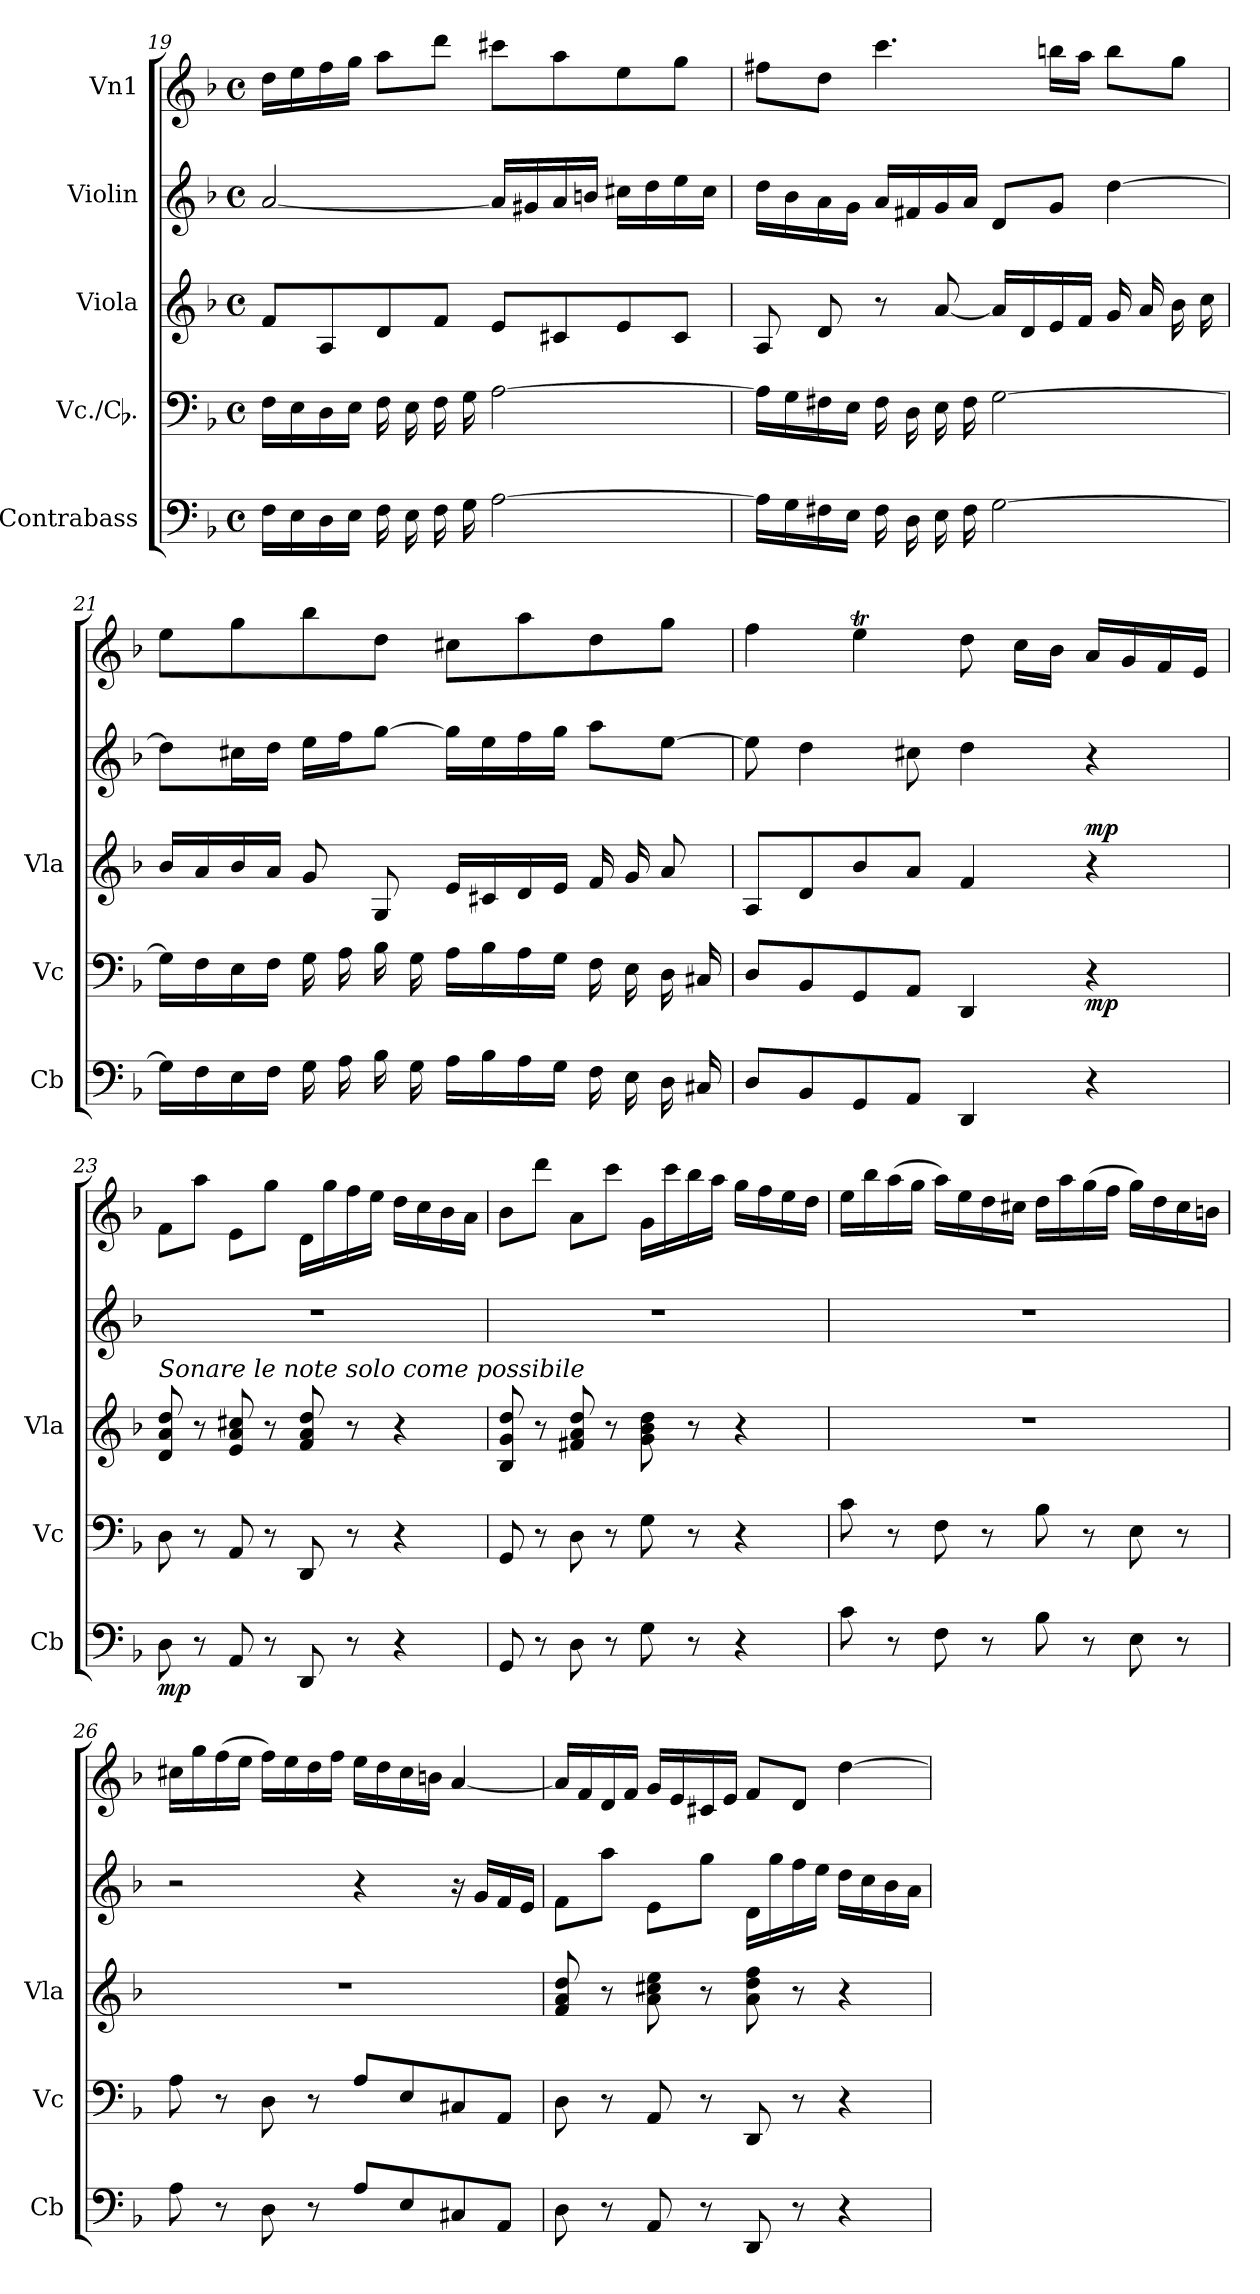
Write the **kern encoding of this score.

**kern	**dynam	**kern	**dynam	**kern	**dynam	**kern	**kern
*part5	*part5	*part4	*part4	*part3	*part3	*part2	*part1
*staff5	*staff5	*staff4	*staff4	*staff3	*staff3	*staff2	*staff1
*I"Contrabass	*	*I"Vc./Cb.	*	*I"Viola	*	*I"Violin	*I"Vn1
*I'Cb	*	*I'Vc	*	*I'Vla	*	*	*
*clefF4	*	*clefF4	*	*clefG2	*	*clefG2	*clefG2
*ITrd7c12	*	*	*	*	*	*	*
*k[b-]	*	*k[b-]	*	*k[b-]	*	*k[b-]	*k[b-]
*M4/4	*	*M4/4	*	*M4/4	*	*M4/4	*M4/4
*met(c)	*	*met(c)	*	*met(c)	*	*met(c)	*met(c)
=19	=19	=19	=19	=19	=19	=19	=19
16FF\LL	.	16F\LL	.	8f/L	.	[2a/	16dd\LL
16EE\	.	16E\	.	.	.	.	16ee\
16DD\	.	16D\	.	8A/	.	.	16ff\
16EE\JJ	.	16E\JJ	.	.	.	.	16gg\JJ
16FF\	.	16F\	.	8d/	.	.	8aa\L
16EE\	.	16E\	.	.	.	.	.
16FF\	.	16F\	.	8f/J	.	.	8ddd\J
16GG\	.	16G\	.	.	.	.	.
[2AA\	.	[2A\	.	8e/L	.	16a/LL]	8ccc#X\L
.	.	.	.	.	.	16g#X/	.
.	.	.	.	8c#X/	.	16a/	8aa\
.	.	.	.	.	.	16bn/JJ	.
.	.	.	.	8e/	.	16cc#X\LL	8ee\
.	.	.	.	.	.	16dd\	.
.	.	.	.	8c#/J	.	16ee\	8gg\J
.	.	.	.	.	.	16cc#\JJ	.
!!LO:LB:g=z
=20	=20	=20	=20	=20	=20	=20	=20
16AA\LL]	.	16A\LL]	.	8A/	.	16dd\LL	8ff#X\L
16GG\	.	16G\	.	.	.	16b-\	.
16FF#X\	.	16F#X\	.	8d/	.	16a\	8dd\J
16EE\JJ	.	16E\JJ	.	.	.	16g\JJ	.
16FF#\	.	16F#\	.	8r	.	16a/LL	4.ccc\
16DD\	.	16D\	.	.	.	16f#X/	.
16EE\	.	16E\	.	[8a/	.	16g/	.
16FF#\	.	16F#\	.	.	.	16a/JJ	.
[2GG\	.	[2G\	.	16a/LL]	.	8d/L	.
.	.	.	.	16d/	.	.	.
.	.	.	.	16e/	.	8g/J	16bbn\LL
.	.	.	.	16f/JJ	.	.	16aa\JJ
.	.	.	.	16g/	.	[4dd\	8bb\L
.	.	.	.	16a/	.	.	.
.	.	.	.	16b-\	.	.	8gg\J
.	.	.	.	16cc\	.	.	.
=21	=21	=21	=21	=21	=21	=21	=21
16GG\LL]	.	16G\LL]	.	16b-\LL	.	8dd\L]	8ee\L
16FF\	.	16F\	.	16a/	.	.	.
16EE\	.	16E\	.	16b-\	.	16cc#X\L	8gg\
16FF\JJ	.	16F\JJ	.	16a/JJ	.	16dd\JJ	.
16GG\	.	16G\	.	8g/	.	16ee\LL	8bb-\
16AA\	.	16A\	.	.	.	16ff\J	.
16BB-\	.	16B-\	.	8G/	.	[8gg\J	8dd\J
16GG\	.	16G\	.	.	.	.	.
16AA\LL	.	16A\LL	.	16e/LL	.	16gg\LL]	8cc#X\L
16BB-\	.	16B-\	.	16c#X/	.	16ee\	.
16AA\	.	16A\	.	16d/	.	16ff\	8aa\
16GG\JJ	.	16G\JJ	.	16e/JJ	.	16gg\JJ	.
16FF\	.	16F\	.	16f/	.	8aa\L	8dd\
16EE\	.	16E\	.	16g/	.	.	.
16DD\	.	16D\	.	8a/	.	[8ee\J	8gg\J
16CC#X/	.	16C#X/	.	.	.	.	.
=22	=22	=22	=22	=22	=22	=22	=22
8DD\L	.	8D\L	.	8A/L	.	8ee\]	4ff\
8BBB-/	.	8BB-/	.	8d/	.	4dd\	.
8GGG/	.	8GG/	.	8b-\	.	.	4eet\
8AAA/J	.	8AA/J	.	8a/J	.	8cc#X\	.
4DDD/	.	4DD/	.	4f/	.	4dd\	8dd\
.	.	.	.	.	.	.	16cc\LL
.	.	.	.	.	.	.	16b-\JJ
!	!	!	!LO:DY:b	!	!LO:DY:a	!	!
4r	.	4r	mp	4r	mp	4r	16a/LL
.	.	.	.	.	.	.	16g/
.	.	.	.	.	.	.	16f/
.	.	.	.	.	.	.	16e/JJ
=23	=23	=23	=23	=23	=23	=23	=23
!	!	!	!	!LO:TX:a:i:t=Sonare le note solo come possibile	!	!	!
!	!LO:DY:b	!	!	!	!	!	!
8DD\	mp	8D\	.	8d/ 8a/ 8dd/	.	1r	8f\L
8r	.	8r	.	8r	.	.	8aa\J
8AAA/	.	8AA/	.	8e/ 8a/ 8cc#X/	.	.	8e\L
8r	.	8r	.	8r	.	.	8gg\J
8DDD/	.	8DD/	.	8f/ 8a/ 8dd/	.	.	16d\LL
.	.	.	.	.	.	.	16gg\
8r	.	8r	.	8r	.	.	16ff\
.	.	.	.	.	.	.	16ee\JJ
4r	.	4r	.	4r	.	.	16dd\LL
.	.	.	.	.	.	.	16cc\
.	.	.	.	.	.	.	16b-\
.	.	.	.	.	.	.	16a\JJ
!!LO:PB:g=z
=24	=24	=24	=24	=24	=24	=24	=24
8GGG/	.	8GG/	.	8B-/ 8g/ 8dd/	.	1r	8b-\L
8r	.	8r	.	8r	.	.	8ddd\J
8DD\	.	8D\	.	8f#X/ 8a/ 8dd/	.	.	8a\L
8r	.	8r	.	8r	.	.	8ccc\J
8GG\	.	8G\	.	8g\ 8b-\ 8dd\	.	.	16g/LL
.	.	.	.	.	.	.	16ccc\
8r	.	8r	.	8r	.	.	16bb-\
.	.	.	.	.	.	.	16aa\JJ
4r	.	4r	.	4r	.	.	16gg\LL
.	.	.	.	.	.	.	16ff\
.	.	.	.	.	.	.	16ee\
.	.	.	.	.	.	.	16dd\JJ
=25	=25	=25	=25	=25	=25	=25	=25
8C\	.	8c\	.	1r	.	1r	16ee\LL
.	.	.	.	.	.	.	16bb-\
8r	.	8r	.	.	.	.	(16aa\
.	.	.	.	.	.	.	16gg\JJ
8FF\	.	8F\	.	.	.	.	16aa\LL)
.	.	.	.	.	.	.	16ee\
8r	.	8r	.	.	.	.	16dd\
.	.	.	.	.	.	.	16cc#X\JJ
8BB-\	.	8B-\	.	.	.	.	16dd\LL
.	.	.	.	.	.	.	16aa\
8r	.	8r	.	.	.	.	(16gg\
.	.	.	.	.	.	.	16ff\JJ
8EE\	.	8E\	.	.	.	.	16gg\LL)
.	.	.	.	.	.	.	16dd\
8r	.	8r	.	.	.	.	16cc#\
.	.	.	.	.	.	.	16bn\JJ
=26	=26	=26	=26	=26	=26	=26	=26
8AA\	.	8A\	.	1r	.	2r	16cc#X\LL
.	.	.	.	.	.	.	16gg\
8r	.	8r	.	.	.	.	(16ff\
.	.	.	.	.	.	.	16ee\JJ
8DD\	.	8D\	.	.	.	.	16ff\LL)
.	.	.	.	.	.	.	16ee\
8r	.	8r	.	.	.	.	16dd\
.	.	.	.	.	.	.	16ff\JJ
8AA\L	.	8A\L	.	.	.	4r	16ee\LL
.	.	.	.	.	.	.	16dd\
8EE\	.	8E\	.	.	.	.	16cc#\
.	.	.	.	.	.	.	16bn\JJ
8CC#X/	.	8C#X/	.	.	.	16r	[4a/
.	.	.	.	.	.	16g/LL	.
8AAA/J	.	8AA/J	.	.	.	16f/	.
.	.	.	.	.	.	16e/JJ	.
=27	=27	=27	=27	=27	=27	=27	=27
8DD\	.	8D\	.	8f/ 8a/ 8dd/	.	8f\L	16a/LL]
.	.	.	.	.	.	.	16f/
8r	.	8r	.	8r	.	8aa\J	16d/
.	.	.	.	.	.	.	16f/JJ
8AAA/	.	8AA/	.	8a\ 8cc#X\ 8ee\	.	8e\L	16g/LL
.	.	.	.	.	.	.	16e/
8r	.	8r	.	8r	.	8gg\J	16c#X/
.	.	.	.	.	.	.	16e/JJ
8DDD/	.	8DD/	.	8a\ 8dd\ 8ff\	.	16d/LL	8f/L
.	.	.	.	.	.	16gg\	.
8r	.	8r	.	8r	.	16ff\	8d/J
.	.	.	.	.	.	16ee\JJ	.
4r	.	4r	.	4r	.	16dd\LL	[4dd\
.	.	.	.	.	.	16cc\	.
.	.	.	.	.	.	16b-\	.
.	.	.	.	.	.	16a\JJ	.
=	=	=	=	=	=	=	=
*-	*-	*-	*-	*-	*-	*-	*-
